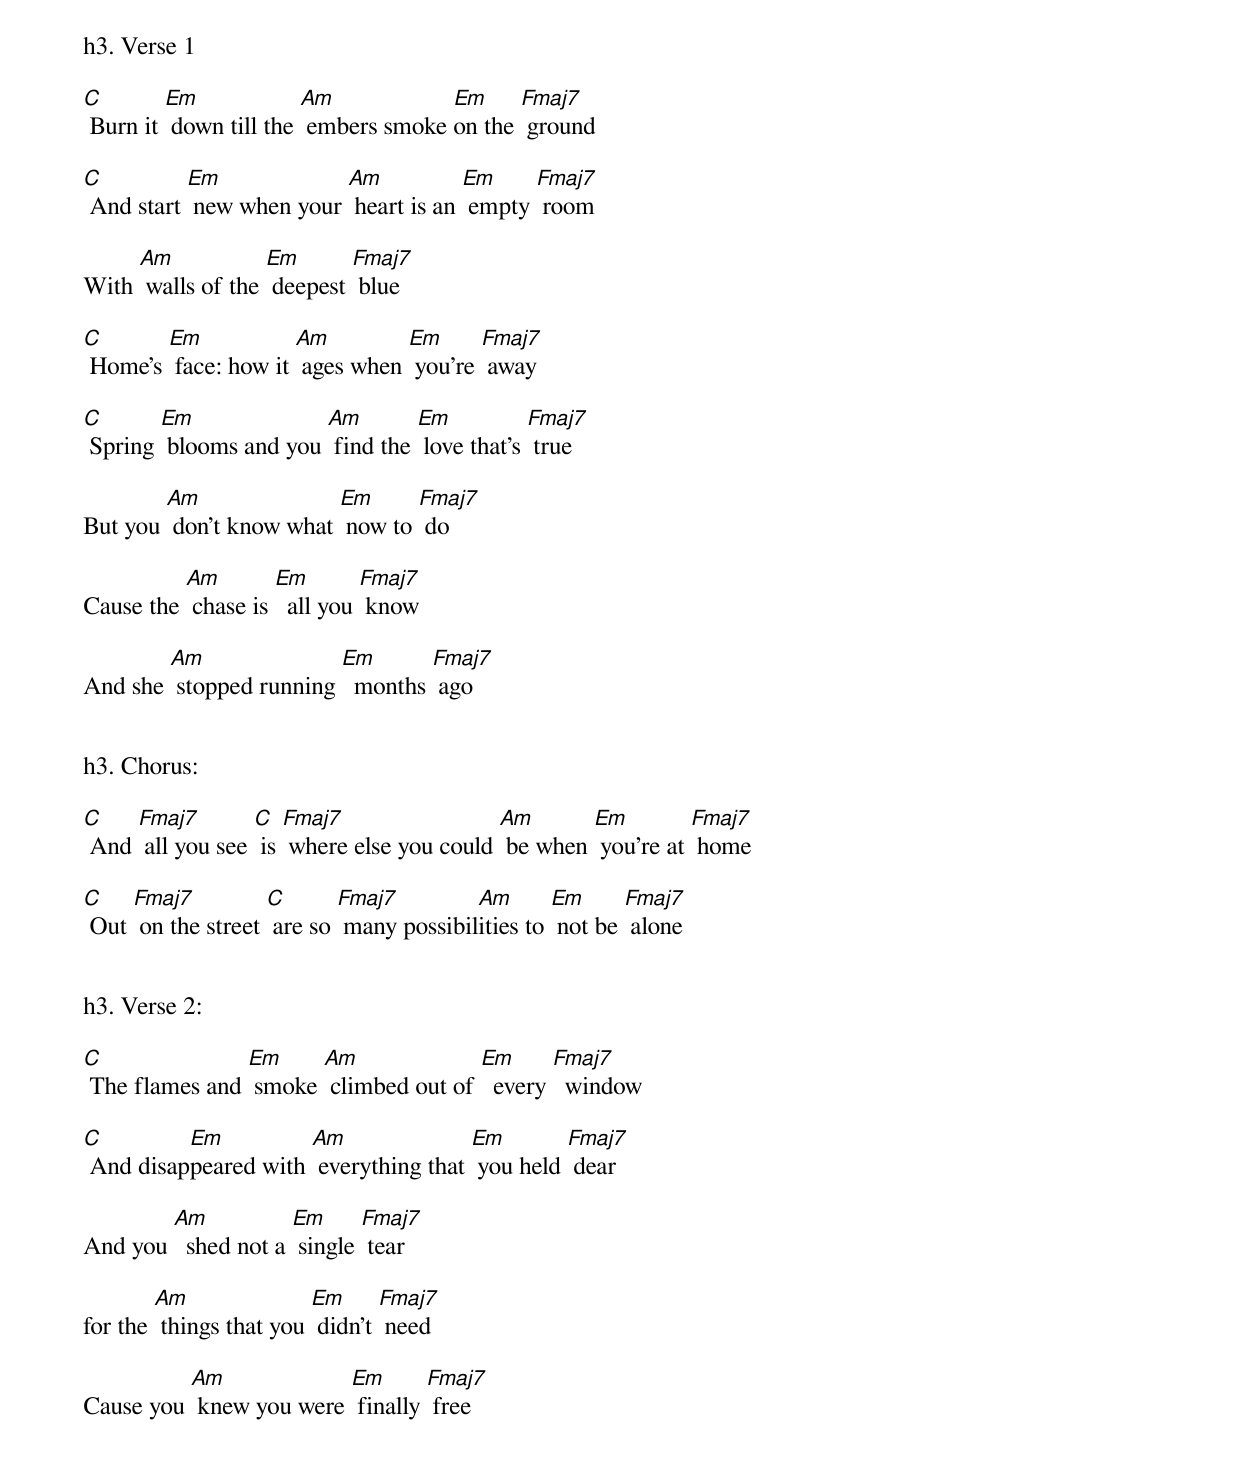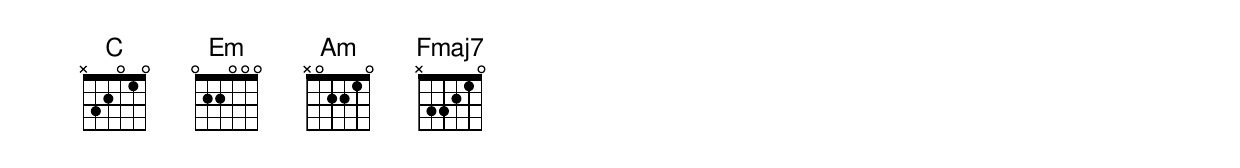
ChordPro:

h3. Verse 1

[C] Burn it [Em] down till the [Am] embers smoke [Em]on the [Fmaj7] ground

[C] And start [Em] new when your [Am] heart is an [Em] empty [Fmaj7] room

With [Am] walls of the [Em] deepest [Fmaj7] blue

[C] Home's [Em] face: how it [Am] ages when [Em] you're [Fmaj7] away

[C] Spring [Em] blooms and you [Am] find the [Em] love that's [Fmaj7] true

But you [Am] don't know what [Em] now to [Fmaj7] do

Cause the [Am] chase is [Em]  all you [Fmaj7] know

And she [Am] stopped running [Em]  months [Fmaj7] ago


h3. Chorus:

[C] And [Fmaj7] all you see [C] is [Fmaj7] where else you could [Am] be when [Em] you're at [Fmaj7] home

[C] Out [Fmaj7] on the street [C] are so [Fmaj7] many possibil[Am]ities to [Em] not be [Fmaj7] alone


h3. Verse 2:

[C] The flames and [Em] smoke [Am] climbed out of [Em]  every [Fmaj7]  window

[C] And disap[Em]peared with [Am] everything that [Em] you held [Fmaj7] dear

And you [Am]  shed not a [Em] single [Fmaj7] tear

for the [Am] things that you [Em] didn't [Fmaj7] need

Cause you [Am] knew you were [Em] finally [Fmaj7] free
